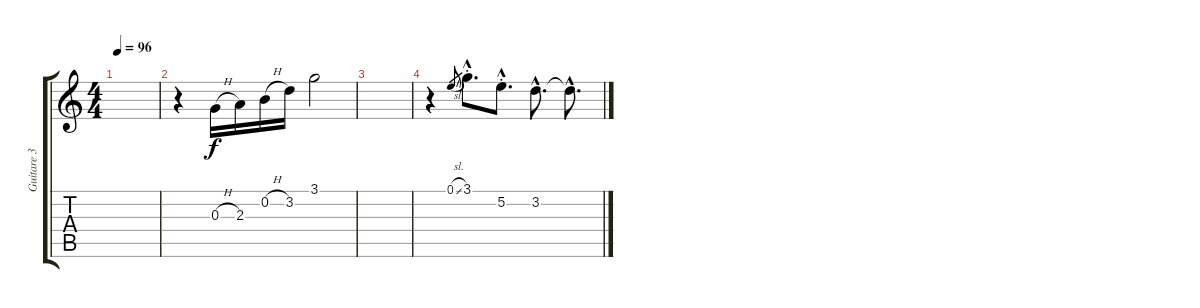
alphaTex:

\track ("Guitare 3" "Guitare 3") {instrument electricguitarclean}
\staff {score tabs}
\tuning (E4 B3 G3 D3 A2 E2) {hide}
\ts (4 4)
\tempo 96
\clef g2
\ks c
|
r.4 0.3{h}.16 2.3.16 0.2{h}.16 3.2.16 3.1.2 |
|
r.4 0.1{sl}.8{gr} 3.1{hac st}.8{d} 5.2{hac st}.8{d} 3.2{hac}.8{d} 3.2{hac t}.8{d}
